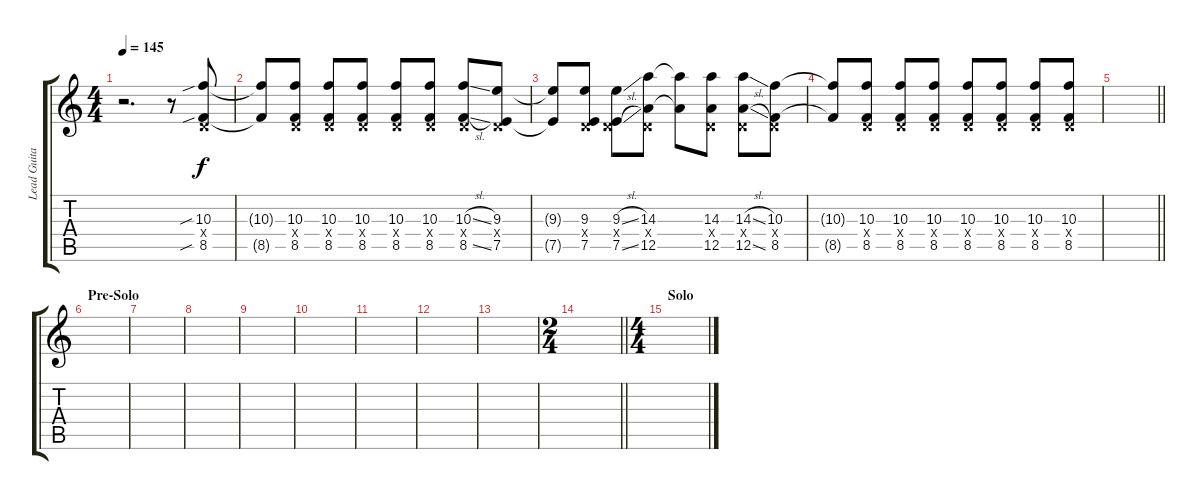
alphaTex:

\track ("Lead Guitar 1" "Lead Guita") {instrument distortionguitar}
\staff {score tabs}
\tuning (E4 B3 G3 D3 A2 D2) {hide}
\ts (4 4)
\tempo 145
\clef g2
\ks c
r.2{d dy f} r.8 (10.3{sib} 0.4{x} 8.5{sib}).8 |
(10.3{t} 8.5{t}).8 (10.3 0.4{x} 8.5).8 (10.3 0.4{x} 8.5).8 (10.3 0.4{x} 8.5).8 (10.3 0.4{x} 8.5).8 (10.3 0.4{x} 8.5).8 (10.3{sl} 0.4{x} 8.5{sl}).8 (9.3 0.4{x} 7.5).8 |
(9.3{t} 7.5{t}).8 (9.3 0.4{x} 7.5).8 (9.3{sl} 0.4{x} 7.5{sl}).8 (14.3 0.4{x} 12.5).8 (14.3{t} 12.5{t}).8 (14.3 0.4{x} 12.5).8 (14.3{sl} 0.4{x} 12.5{sl}).8 (10.3 0.4{x} 8.5).8 |
(10.3{t} 8.5{t}).8 (10.3 0.4{x} 8.5).8 (10.3 0.4{x} 8.5).8 (10.3 0.4{x} 8.5).8 (10.3 0.4{x} 8.5).8 (10.3 0.4{x} 8.5).8 (10.3 0.4{x} 8.5).8 (10.3 0.4{x} 8.5).8 |
\barLineRight lightlight
|
\section ("" "Pre-Solo")
|
|
|
|
|
|
|
|
\ts (2 4)
\barLineRight lightlight
|
\ts (4 4)
\section ("" "Solo")
